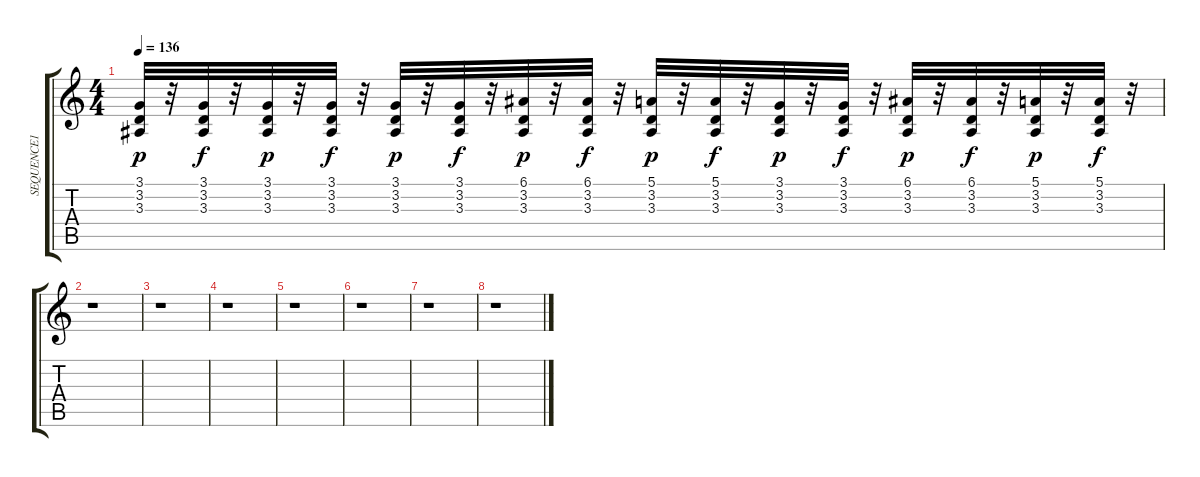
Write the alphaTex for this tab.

\track ("SEQUENCE1" "SEQUENCE1") {instrument musicbox}
\staff {score tabs}
\tuning (E4 B3 G3 D3 A2 E2) {hide}
\ts (4 4)
\tempo 136
\clef g2
\ks c
(3.1 3.2 3.3).32{dy p} r.32 (3.1 3.2 3.3).32{dy f} r.32 (3.1 3.2 3.3).32{dy p} r.32 (3.1 3.2 3.3).32{dy f} r.32 (3.1 3.2 3.3).32{dy p} r.32 (3.1 3.2 3.3).32{dy f} r.32 (6.1 3.2 3.3).32{dy p} r.32 (6.1 3.2 3.3).32{dy f} r.32 (5.1 3.2 3.3).32{dy p} r.32 (5.1 3.2 3.3).32{dy f} r.32 (3.1 3.2 3.3).32{dy p} r.32 (3.1 3.2 3.3).32{dy f} r.32 (6.1 3.2 3.3).32{dy p} r.32 (6.1 3.2 3.3).32{dy f} r.32 (5.1 3.2 3.3).32{dy p} r.32 (5.1 3.2 3.3).32{dy f} r.32 |
r.1 |
r.1 |
r.1 |
r.1 |
r.1 |
r.1 |
r.1
